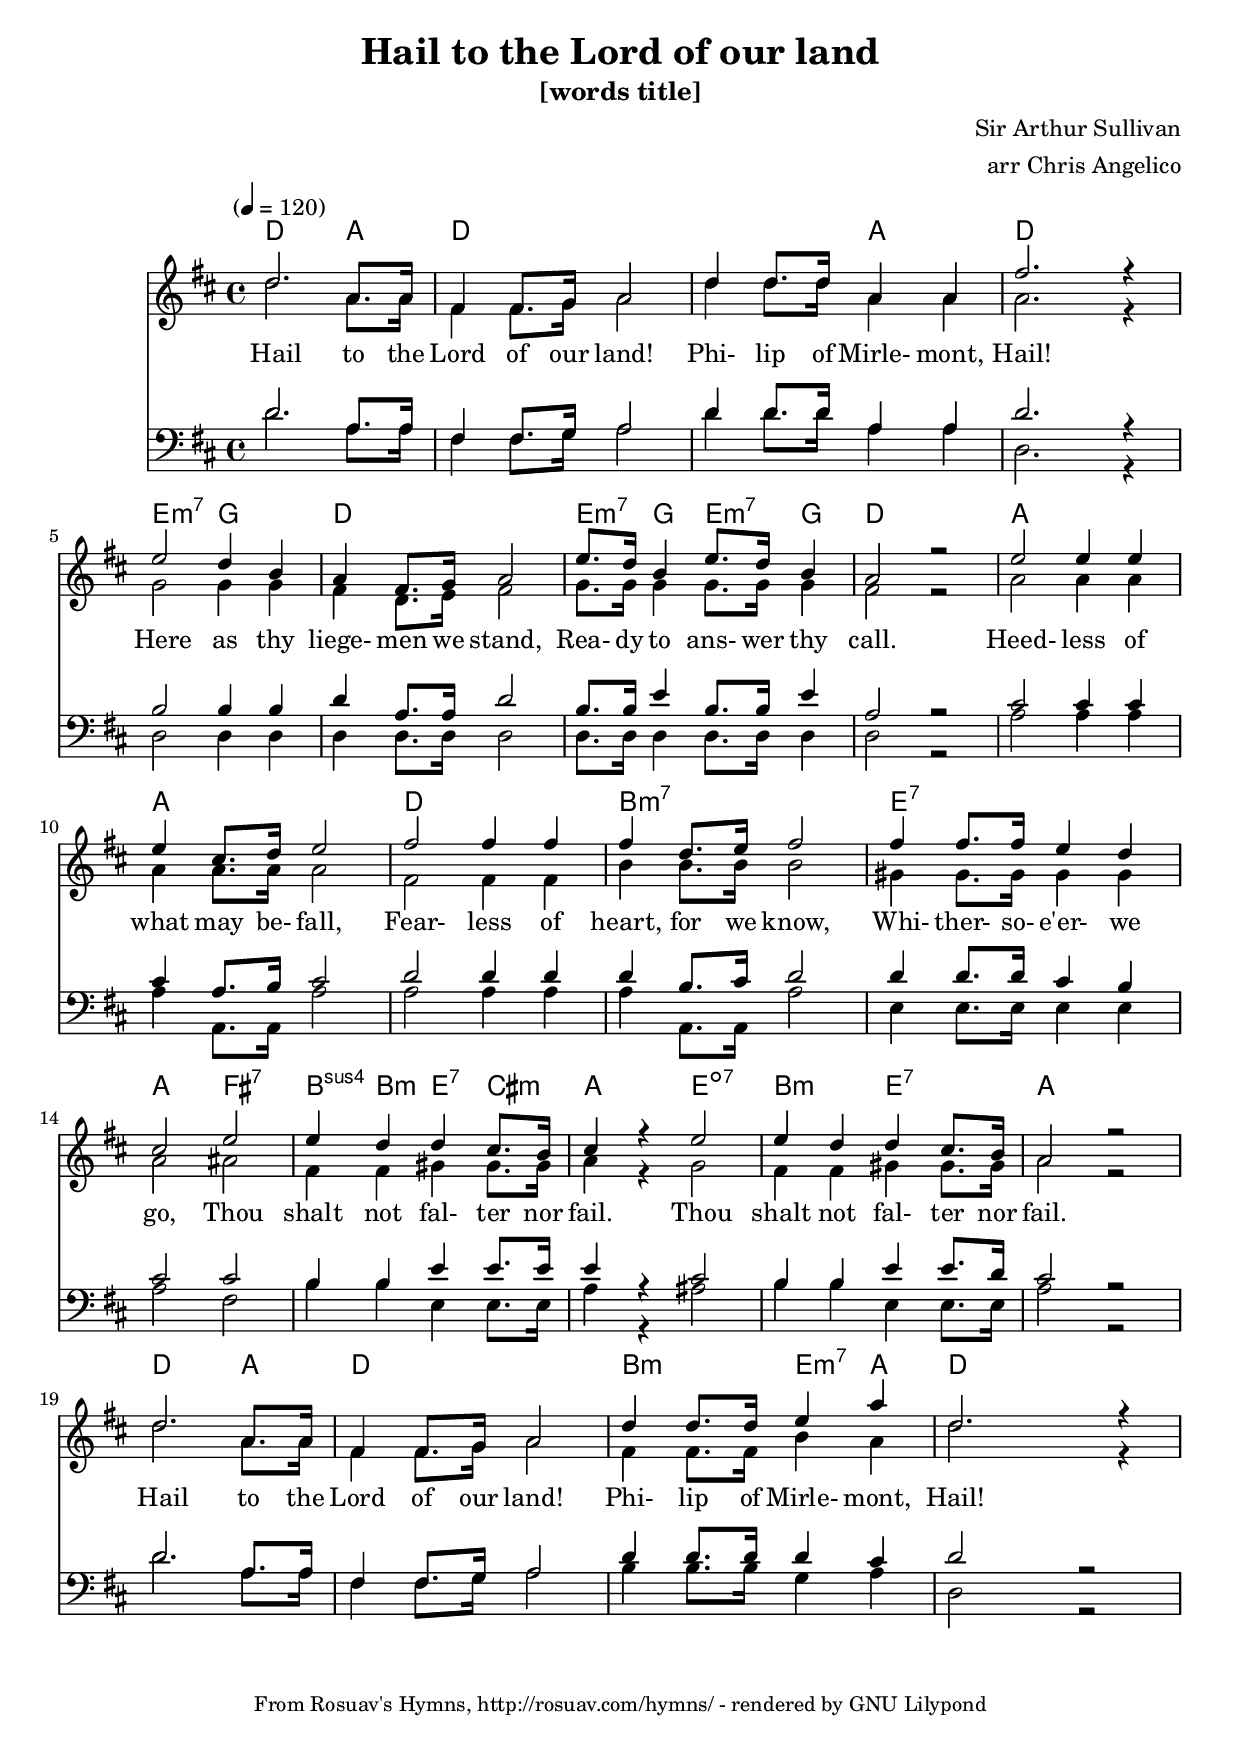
% Hail to the Lord of our Land!
\include "Hymnal.ly"

\header
{
	title="Hail to the Lord of our land"
	subtitle="[words title]"
	% poet=""
	composer="Sir Arthur Sullivan" % circa 1898
	arranger="arr Chris Angelico" % 2014-01-03
	% meter="" ??
	% piece="" ??
}

\score {
	<<
		\new ChordNames {
			\set chordChanges = ##t
			\transpose c c,
			\chordmode {
				d2. a4 d2 d d a d d
				e:m7 g d d e4:m7 g e:m7 g d2 d
				a a a a
				d d b:m7 b:m7
				e:7 e:7 a
				fs:7 b4:sus4 b:m e:7 cs:m
				a2 e:dim7 b:m e:7 a a
				d2. a4 d2 d b:m e4:m7 a d
			}
		}
		\new Staff <<
			\set Staff.midiInstrument = "acoustic grand"
			\key d \major
			\time 4/4
			\tempo "" 4 = 120
			\new Voice = "sops" \relative f' {
				% r1
				\voiceOne
				d'2. a8. a16 fs4 fs8. g16 a2 d4 d8. d16 a4 a4 fs'2. r4
				e2 d4 b a fs8. g16 a2 e'8. d16 b4 e8. d16 b4 a2 r2
				e'2 e4 e e cs8. d16 e2
				fs2 fs4 fs fs d8. e16 fs2
				fs4 fs8. fs16 e4 d cs2
				e2 e4 d d cs8. b16 cs4 r
				e2 e4 d d cs8. b16 a2 r
				d2. a8. a16 fs4 fs8. g16 a2 d4 d8. d16 e4 a d,2. r4
			}
			\addlyrics { \lyr \lyricmode {
				!Hail to the Lord of our land! Phi- lip of Mirle- mont, Hail!
				!Here as thy liege- men we stand, Rea- dy to ans- wer thy call.
				!Heed- less of what may be- fall,
				!Fear- less of heart, for we know,
				!Whi- ther- so- e'er- we go,
				!Thou shalt not fal- ter nor fail.
				!Thou shalt not fal- ter nor fail.
				!Hail to the Lord of our land! Phi- lip of Mirle- mont, Hail!
			} }
			\new Voice = "alto" \relative f' {
				% s1 % The same rest, but as a spacer so it doesn't print
				\voiceTwo
				d'2. a8. a16 fs4 fs8. g16 a2 d4 d8. d16 a4 a4 a2. r4
				g2 g4 g fs d8. e16 fs2 g8. g16 g4 g8. g16 g4 fs2 r2
				a2 a4 a a a8. a16 a2
				fs2 fs4 fs b4 b8. b16 b2
				gs4 gs8. gs16 gs4 gs a2
				as2 fs4 fs gs gs8. gs16 a4 r4
				g2 fs4 fs gs gs8. gs16 a2 r2
				d2. a8. a16 fs4 fs8. g16 a2 fs4 fs8. fs16 b4 a d2. r4
			}
		>>
		\new Staff <<
			\clef bass
			\key d \major
			\new Voice = "tenor" \relative c' {
				% r1
				\voiceOne
				d2. a8. a16 fs4 fs8. g16 a2 d4 d8. d16 a4 a4 d2. r4
				b2 b4 b d a8. a16 d2 b8. b16 e4 b8. b16 e4 a,2 r2
				cs2 cs4 cs cs a8. b16 cs2
				d2 d4 d d b8. cs16 d2
				d4 d8. d16 cs4 b cs2
				cs2 b4 b e e8. e16 e4 r4
				cs2 b4 b e e8. d16 cs2 r2
				d2. a8. a16 fs4 fs8. g16 a2 d4 d8. d16 d4 cs d2 r2
			}
			\new Voice = "bass" \relative c' {
				% s1
				\voiceTwo
				d2. a8. a16 fs4 fs8. g16 a2 d4 d8. d16 a4 a4 d,2. r4
				d2 d4 d d d8. d16 d2 d8. d16 d4 d8. d16 d4 d2 r2
				a'2 a4 a a a,8. a16 a'2
				a2 a4 a a a,8. a16 a'2
				e4 e8. e16 e4 e a2
				fs2 b4 b e,4 e8. e16 a4 r4
				as2 b4 b e,4 e8. e16 a2 r2
				d2. a8. a16 fs4 fs8. g16 a2 b4 b8. b16 g4 a d,2 r2
			}
		>>
	>>
	\layout { }
	\midi { \context { \ChordNameVoice \remove Note_performer } } % Stop chords from sounding in the MIDI
}
